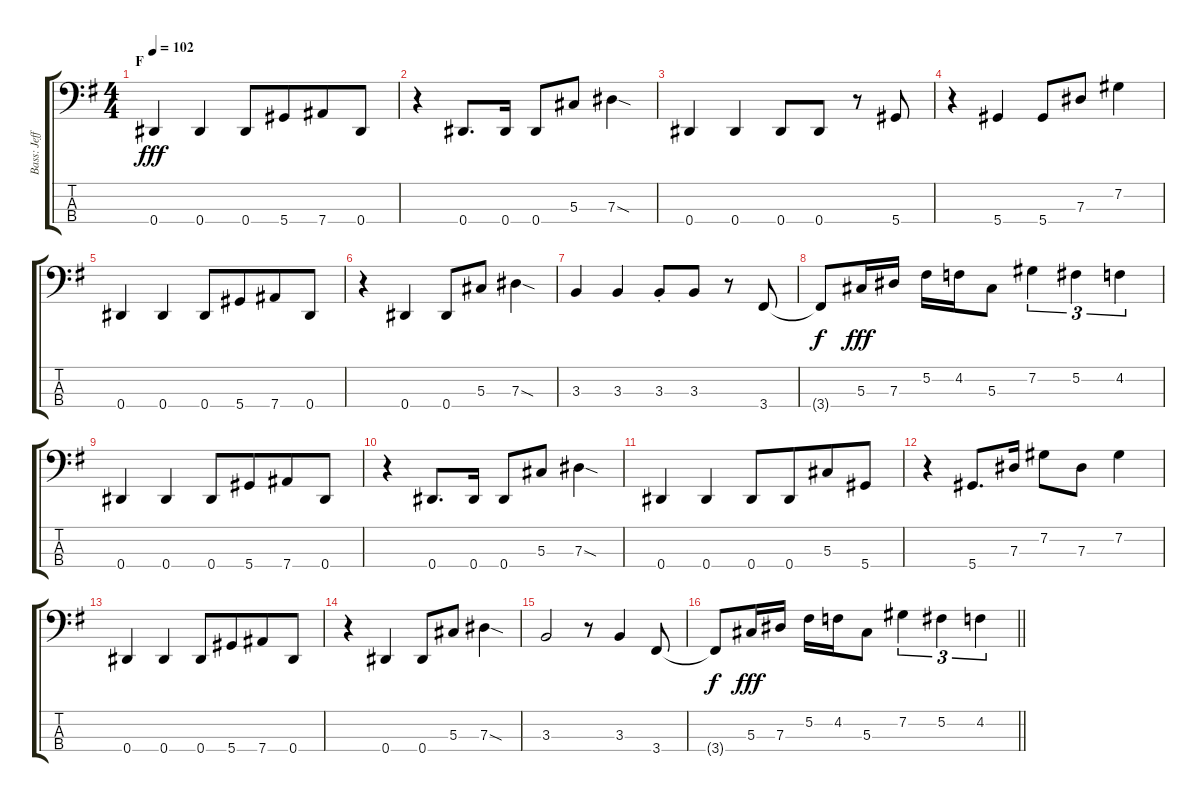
\track ("Bass: Jeff" "Bass: Jeff") {instrument electricbassfinger}
\staff {score tabs}
\tuning (Gb2 Db2 Ab1 Eb1) {hide}
\ts (4 4)
\section ("" "F")
\tempo 102
\clef f4
\ks g
0.4.4{dy fff} 0.4.4 0.4.8 5.4.8{beam merge} 7.4.8 0.4.8 |
r.4 0.4.8{d} 0.4.16 0.4.8 5.3.8 7.3{sod}.4 |
0.4.4 0.4.4 0.4.8 0.4.8 r.8 5.4.8 |
r.4 5.4.4 5.4.8 7.3.8 7.2.4 |
0.4.4 0.4.4 0.4.8 5.4.8{beam merge} 7.4.8 0.4.8 |
r.4 0.4.4 0.4.8 5.3.8 7.3{sod}.4 |
3.3.4 3.3.4 3.3{st}.8 3.3.8 r.8 3.4.8 |
3.4{t}.8{dy f} 5.3.16{dy fff} 7.3.16 5.2.16 4.2.16 5.3.8 7.2.4{tu (3 2)} 5.2.4{tu (3 2)} 4.2.4{tu (3 2)} |
0.4.4 0.4.4 0.4.8 5.4.8{beam merge} 7.4.8 0.4.8 |
r.4 0.4.8{d} 0.4.16 0.4.8 5.3.8 7.3{sod}.4 |
0.4.4 0.4.4 0.4.8 0.4.8{beam merge} 5.3.8 5.4.8 |
r.4 5.4.8{d} 7.3.16 7.2.8 7.3.8 7.2.4 |
0.4.4 0.4.4 0.4.8 5.4.8{beam merge} 7.4.8 0.4.8 |
r.4 0.4.4 0.4.8 5.3.8 7.3{sod}.4 |
3.3.2 r.8 3.3.4 3.4.8 |
\barLineRight lightlight
3.4{t}.8{dy f} 5.3.16{dy fff} 7.3.16 5.2.16 4.2.16 5.3.8 7.2.4{tu (3 2)} 5.2.4{tu (3 2)} 4.2.4{tu (3 2)}
